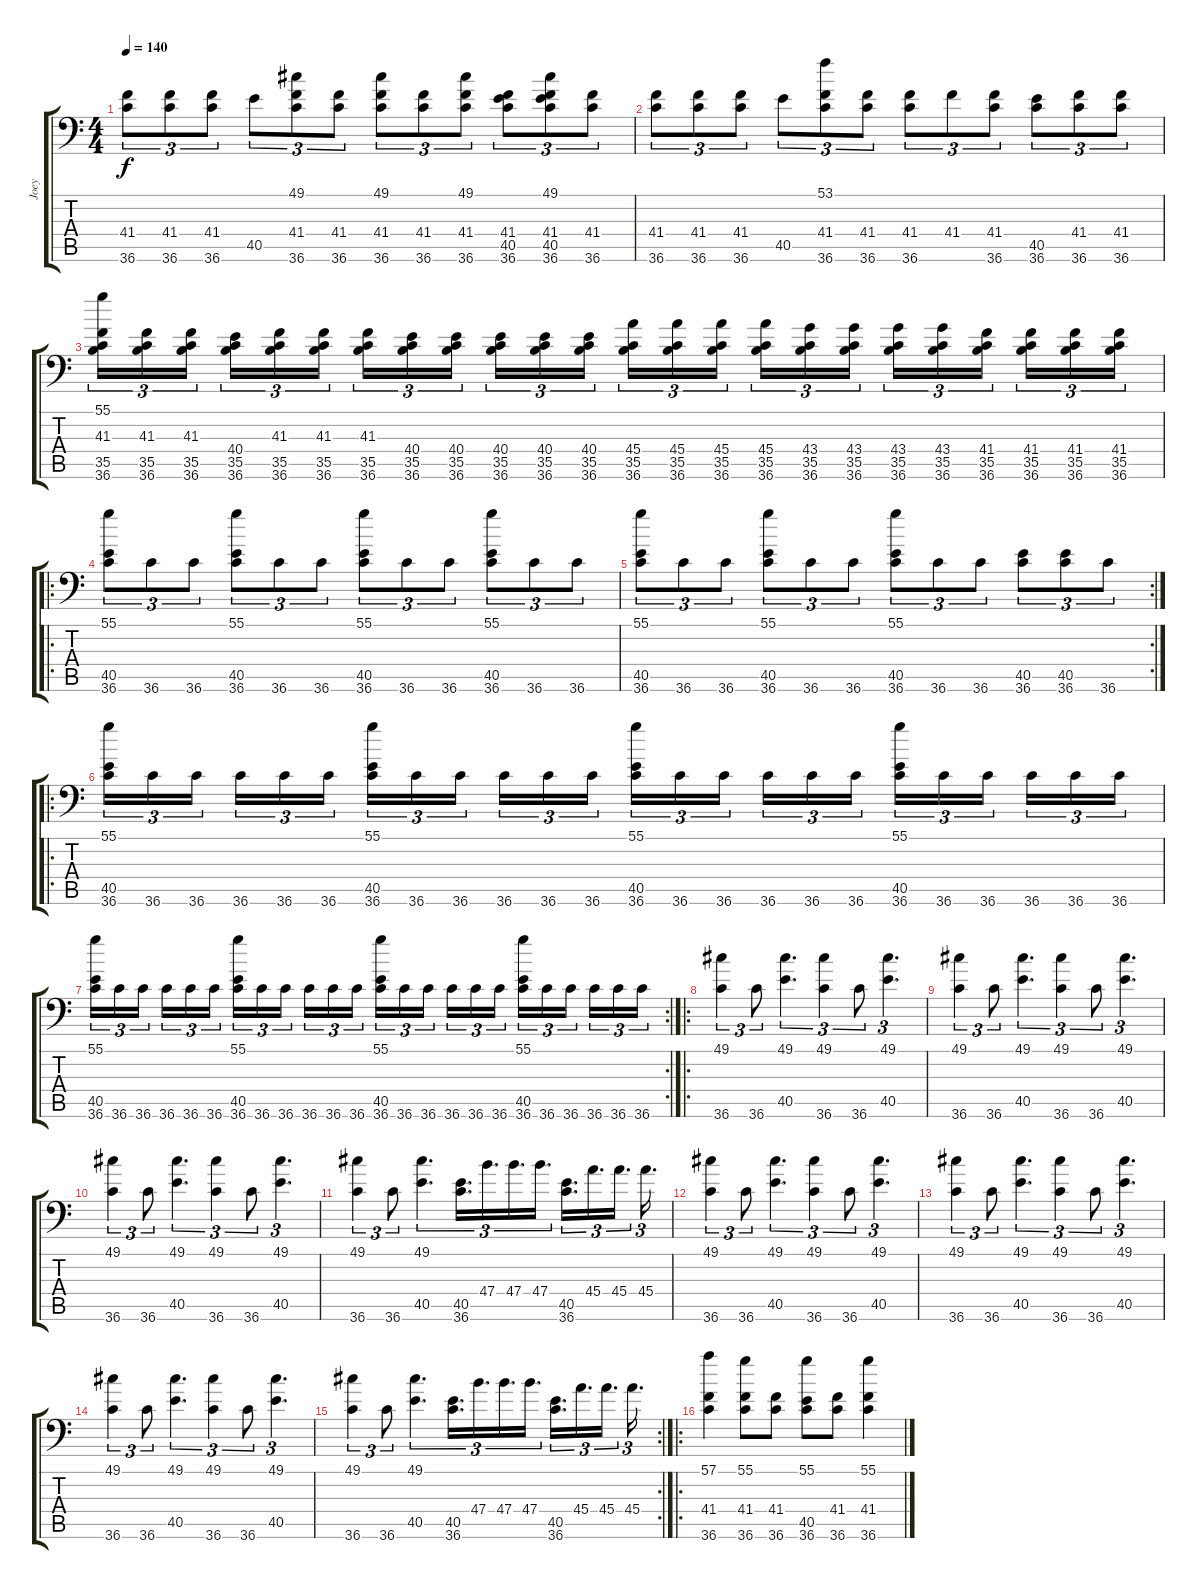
\track ("Joey" "Joey") {instrument acousticgrandpiano}
\staff {score tabs}
\tuning (C-1 C-1 C-1 C-1 C-1 C-1) {hide}
\ts (4 4)
\tempo 140
\clef f4
\ks c
(41.4 36.6).8{tu (3 2) dy f} (41.4 36.6).8{tu (3 2)} (41.4 36.6).8{tu (3 2)} 40.5.8{tu (3 2)} (49.1 41.4 36.6).8{tu (3 2)} (41.4 36.6).8{tu (3 2)} (49.1 41.4 36.6).8{tu (3 2)} (41.4 36.6).8{tu (3 2)} (49.1 41.4 36.6).8{tu (3 2)} (41.4 40.5 36.6).8{tu (3 2)} (49.1 41.4 40.5 36.6).8{tu (3 2)} (41.4 36.6).8{tu (3 2)} |
(41.4 36.6).8{tu (3 2)} (41.4 36.6).8{tu (3 2)} (41.4 36.6).8{tu (3 2)} 40.5.8{tu (3 2)} (53.1 41.4 36.6).8{tu (3 2)} (41.4 36.6).8{tu (3 2)} (41.4 36.6).8{tu (3 2)} 41.4.8{tu (3 2)} (41.4 36.6).8{tu (3 2)} (40.5 36.6).8{tu (3 2)} (41.4 36.6).8{tu (3 2)} (41.4 36.6).8{tu (3 2)} |
(55.1 41.3 35.5 36.6).16{tu (3 2)} (41.3 35.5 36.6).16{tu (3 2)} (41.3 35.5 36.6).16{tu (3 2)} (40.4 35.5 36.6).16{tu (3 2)} (41.3 35.5 36.6).16{tu (3 2)} (41.3 35.5 36.6).16{tu (3 2)} (41.3 35.5 36.6).16{tu (3 2)} (40.4 35.5 36.6).16{tu (3 2)} (40.4 35.5 36.6).16{tu (3 2)} (40.4 35.5 36.6).16{tu (3 2)} (40.4 35.5 36.6).16{tu (3 2)} (40.4 35.5 36.6).16{tu (3 2)} (45.4 35.5 36.6).16{tu (3 2)} (45.4 35.5 36.6).16{tu (3 2)} (45.4 35.5 36.6).16{tu (3 2)} (45.4 35.5 36.6).16{tu (3 2)} (43.4 35.5 36.6).16{tu (3 2)} (43.4 35.5 36.6).16{tu (3 2)} (43.4 35.5 36.6).16{tu (3 2)} (43.4 35.5 36.6).16{tu (3 2)} (41.4 35.5 36.6).16{tu (3 2)} (41.4 35.5 36.6).16{tu (3 2)} (41.4 35.5 36.6).16{tu (3 2)} (41.4 35.5 36.6).16{tu (3 2)} |
\ro
(55.1 40.5 36.6).8{tu (3 2)} 36.6.8{tu (3 2)} 36.6.8{tu (3 2)} (55.1 40.5 36.6).8{tu (3 2)} 36.6.8{tu (3 2)} 36.6.8{tu (3 2)} (55.1 40.5 36.6).8{tu (3 2)} 36.6.8{tu (3 2)} 36.6.8{tu (3 2)} (55.1 40.5 36.6).8{tu (3 2)} 36.6.8{tu (3 2)} 36.6.8{tu (3 2)} |
\rc 2
(55.1 40.5 36.6).8{tu (3 2)} 36.6.8{tu (3 2)} 36.6.8{tu (3 2)} (55.1 40.5 36.6).8{tu (3 2)} 36.6.8{tu (3 2)} 36.6.8{tu (3 2)} (55.1 40.5 36.6).8{tu (3 2)} 36.6.8{tu (3 2)} 36.6.8{tu (3 2)} (40.5 36.6).8{tu (3 2)} (40.5 36.6).8{tu (3 2)} 36.6.8{tu (3 2)} |
\ro
(55.1 40.5 36.6).16{tu (3 2)} 36.6.16{tu (3 2)} 36.6.16{tu (3 2)} 36.6.16{tu (3 2)} 36.6.16{tu (3 2)} 36.6.16{tu (3 2)} (55.1 40.5 36.6).16{tu (3 2)} 36.6.16{tu (3 2)} 36.6.16{tu (3 2)} 36.6.16{tu (3 2)} 36.6.16{tu (3 2)} 36.6.16{tu (3 2)} (55.1 40.5 36.6).16{tu (3 2)} 36.6.16{tu (3 2)} 36.6.16{tu (3 2)} 36.6.16{tu (3 2)} 36.6.16{tu (3 2)} 36.6.16{tu (3 2)} (55.1 40.5 36.6).16{tu (3 2)} 36.6.16{tu (3 2)} 36.6.16{tu (3 2)} 36.6.16{tu (3 2)} 36.6.16{tu (3 2)} 36.6.16{tu (3 2)} |
\rc 2
(55.1 40.5 36.6).16{tu (3 2)} 36.6.16{tu (3 2)} 36.6.16{tu (3 2)} 36.6.16{tu (3 2)} 36.6.16{tu (3 2)} 36.6.16{tu (3 2)} (55.1 40.5 36.6).16{tu (3 2)} 36.6.16{tu (3 2)} 36.6.16{tu (3 2)} 36.6.16{tu (3 2)} 36.6.16{tu (3 2)} 36.6.16{tu (3 2)} (55.1 40.5 36.6).16{tu (3 2)} 36.6.16{tu (3 2)} 36.6.16{tu (3 2)} 36.6.16{tu (3 2)} 36.6.16{tu (3 2)} 36.6.16{tu (3 2)} (55.1 40.5 36.6).16{tu (3 2)} 36.6.16{tu (3 2)} 36.6.16{tu (3 2)} 36.6.16{tu (3 2)} 36.6.16{tu (3 2)} 36.6.16{tu (3 2)} |
\ro
(49.1 36.6).4{tu (3 2)} 36.6.8{tu (3 2)} (49.1 40.5).4{d tu (3 2)} (49.1 36.6).4{tu (3 2)} 36.6.8{tu (3 2)} (49.1 40.5).4{d tu (3 2)} |
(49.1 36.6).4{tu (3 2)} 36.6.8{tu (3 2)} (49.1 40.5).4{d tu (3 2)} (49.1 36.6).4{tu (3 2)} 36.6.8{tu (3 2)} (49.1 40.5).4{d tu (3 2)} |
(49.1 36.6).4{tu (3 2)} 36.6.8{tu (3 2)} (49.1 40.5).4{d tu (3 2)} (49.1 36.6).4{tu (3 2)} 36.6.8{tu (3 2)} (49.1 40.5).4{d tu (3 2)} |
(49.1 36.6).4{tu (3 2)} 36.6.8{tu (3 2)} (49.1 40.5).4{d tu (3 2)} (40.5 36.6).16{d tu (3 2)} 47.4.16{d tu (3 2)} 47.4.16{d tu (3 2)} 47.4.16{d tu (3 2)} (40.5 36.6).16{d tu (3 2)} 45.4.16{d tu (3 2)} 45.4.16{d tu (3 2)} 45.4.16{d tu (3 2)} |
(49.1 36.6).4{tu (3 2)} 36.6.8{tu (3 2)} (49.1 40.5).4{d tu (3 2)} (49.1 36.6).4{tu (3 2)} 36.6.8{tu (3 2)} (49.1 40.5).4{d tu (3 2)} |
(49.1 36.6).4{tu (3 2)} 36.6.8{tu (3 2)} (49.1 40.5).4{d tu (3 2)} (49.1 36.6).4{tu (3 2)} 36.6.8{tu (3 2)} (49.1 40.5).4{d tu (3 2)} |
(49.1 36.6).4{tu (3 2)} 36.6.8{tu (3 2)} (49.1 40.5).4{d tu (3 2)} (49.1 36.6).4{tu (3 2)} 36.6.8{tu (3 2)} (49.1 40.5).4{d tu (3 2)} |
\rc 2
(49.1 36.6).4{tu (3 2)} 36.6.8{tu (3 2)} (49.1 40.5).4{d tu (3 2)} (40.5 36.6).16{d tu (3 2)} 47.4.16{d tu (3 2)} 47.4.16{d tu (3 2)} 47.4.16{d tu (3 2)} (40.5 36.6).16{d tu (3 2)} 45.4.16{d tu (3 2)} 45.4.16{d tu (3 2)} 45.4.16{d tu (3 2)} |
\ro
(57.1 41.4 36.6).4 (55.1 41.4 36.6).8 (41.4 36.6).8 (55.1 40.5 36.6).8 (41.4 36.6).8 (55.1 41.4 36.6).4
